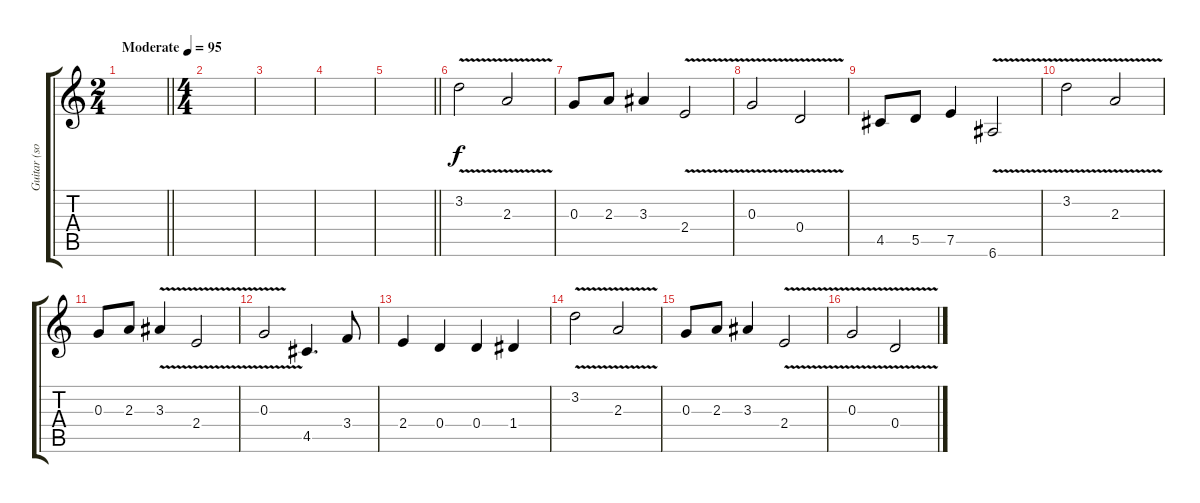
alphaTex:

\track ("Guitar (solo)" "Guitar (so") {instrument distortionguitar}
\staff {score tabs}
\tuning (E4 B3 G3 D3 A2 E2) {hide}
\ts (2 4)
\tempo (95 "Moderate")
\clef g2
\barLineRight lightlight
\ks c
|
\ts (4 4)
\section ("" "")
|
|
|
\barLineRight lightlight
|
\section ("" "")
3.2{v}.2{txt ""} 2.3{v}.2 |
0.3.8 2.3.8 3.3.4 2.4{v}.2 |
0.3{v}.2 0.4{v}.2 |
4.5.8 5.5.8 7.5.4 6.6{v}.2 |
3.2{v}.2 2.3{v}.2 |
0.3.8 2.3.8 3.3{v}.4 2.4{v}.2 |
0.3{v}.2 4.5.4{d} 3.4.8 |
2.4.4 0.4.4 0.4.4 1.4.4 |
3.2{v}.2 2.3{v}.2 |
0.3.8 2.3.8 3.3.4 2.4{v}.2 |
0.3{v}.2 0.4{v}.2
